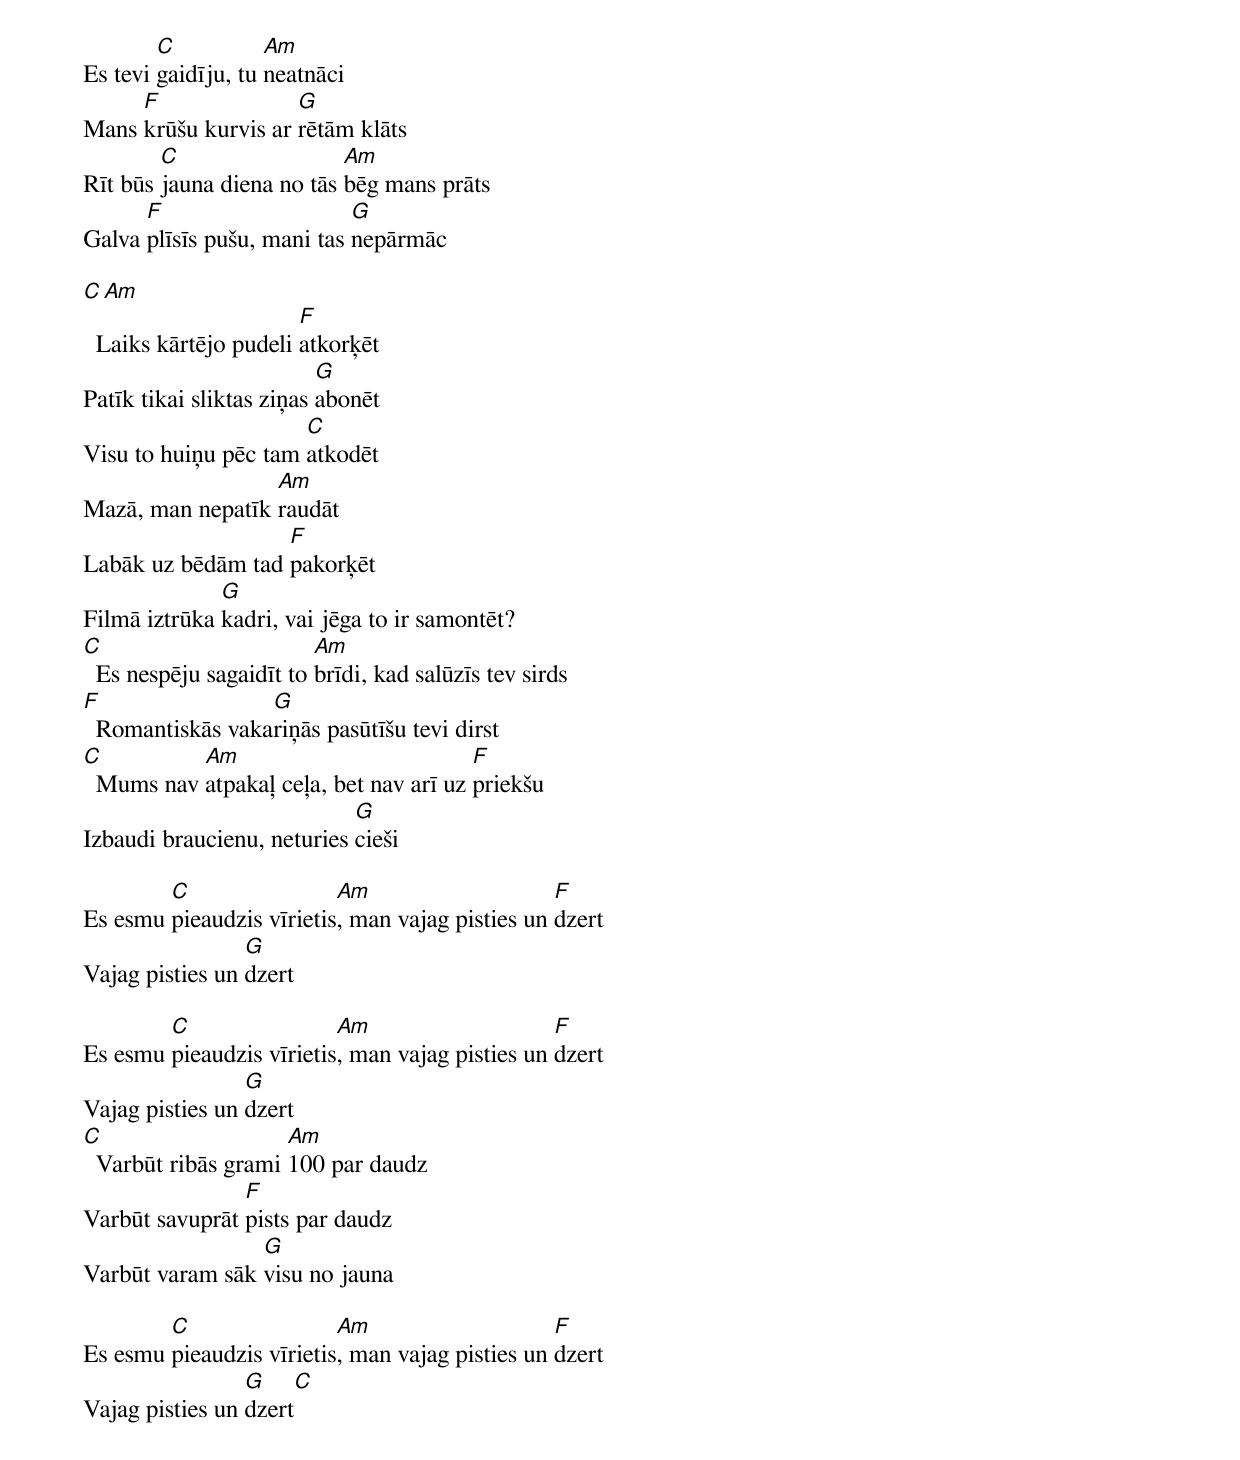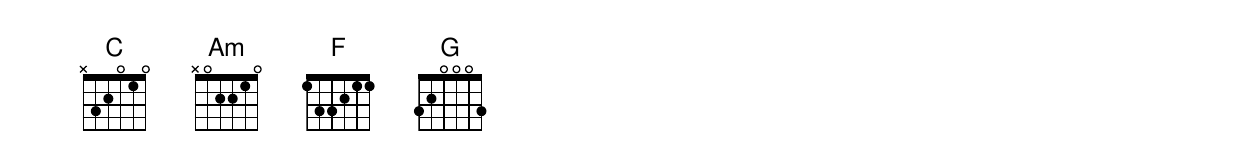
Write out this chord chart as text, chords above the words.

        C           Am
Es tevi gaidīju, tu neatnāci
     F               G
Mans krūšu kurvis ar rētām klāts
        C                  Am
Rīt būs jauna diena no tās bēg mans prāts
      F                     G
Galva plīsīs pušu, mani tas nepārmāc

C Am
                       F
  Laiks kārtējo pudeli atkorķēt
                          G
Patīk tikai sliktas ziņas abonēt
                      C
Visu to huiņu pēc tam atkodēt
                  Am
Mazā, man nepatīk raudāt
                   F
Labāk uz bēdām tad pakorķēt
              G
Filmā iztrūka kadri, vai jēga to ir samontēt?
C                        Am
  Es nespēju sagaidīt to brīdi, kad salūzīs tev sirds
F                 G
  Romantiskās vakariņās pasūtīšu tevi dirst
C          Am                           F
  Mums nav atpakaļ ceļa, bet nav arī uz priekšu
                            G
Izbaudi braucienu, neturies cieši

        C                 Am                     F
Es esmu pieaudzis vīrietis, man vajag pisties un dzert
                 G
Vajag pisties un dzert

        C                 Am                     F
Es esmu pieaudzis vīrietis, man vajag pisties un dzert
                 G
Vajag pisties un dzert
C                    Am
  Varbūt ribās grami 100 par daudz
                F
Varbūt savuprāt pists par daudz
                 G
Varbūt varam sāk visu no jauna

        C                 Am                     F
Es esmu pieaudzis vīrietis, man vajag pisties un dzert
                 G     C
Vajag pisties un dzert
